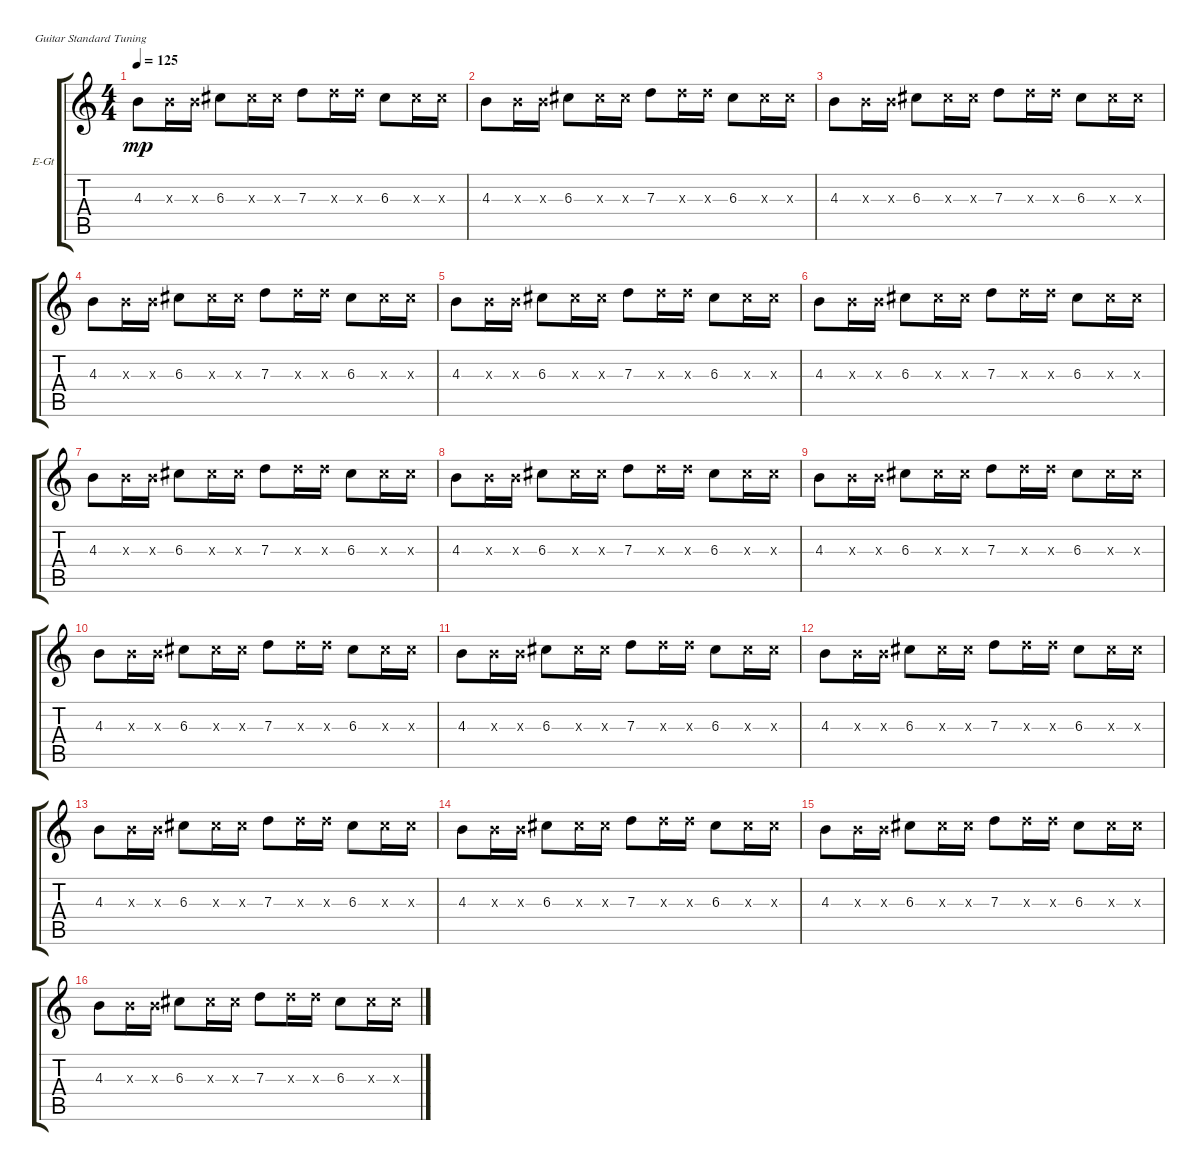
\defaultSystemsLayout 4
\bracketExtendMode groupsimilarinstruments
\firstSystemTrackNameOrientation horizontal
\otherSystemsTrackNameOrientation horizontal
\track ("Electric Guitar" "E-Gt") {instrument overdrivenguitar}
\staff {score tabs}
\tuning (E4 B3 G3 D3 A2 E2)
\ts (4 4)
\tempo 125
\clef g2
\scale
0.485477
\ks c
4.3.8{dy mp instrument overdrivenguitar} 4.3{x}.16 4.3{x}.16 6.3.8 6.3{x}.16 6.3{x}.16 7.3.8 7.3{x}.16 7.3{x}.16 6.3.8 6.3{x}.16 6.3{x}.16 |
\scale
0.257261 4.3.8 4.3{x}.16 4.3{x}.16 6.3.8 6.3{x}.16 6.3{x}.16 7.3.8 7.3{x}.16 7.3{x}.16 6.3.8 6.3{x}.16 6.3{x}.16 |
\scale
0.257261 4.3.8 4.3{x}.16 4.3{x}.16 6.3.8 6.3{x}.16 6.3{x}.16 7.3.8 7.3{x}.16 7.3{x}.16 6.3.8 6.3{x}.16 6.3{x}.16 |
4.3.8 4.3{x}.16 4.3{x}.16 6.3.8 6.3{x}.16 6.3{x}.16 7.3.8 7.3{x}.16 7.3{x}.16 6.3.8 6.3{x}.16 6.3{x}.16 |
4.3.8 4.3{x}.16 4.3{x}.16 6.3.8 6.3{x}.16 6.3{x}.16 7.3.8 7.3{x}.16 7.3{x}.16 6.3.8 6.3{x}.16 6.3{x}.16 |
4.3.8 4.3{x}.16 4.3{x}.16 6.3.8 6.3{x}.16 6.3{x}.16 7.3.8 7.3{x}.16 7.3{x}.16 6.3.8 6.3{x}.16 6.3{x}.16 |
4.3.8 4.3{x}.16 4.3{x}.16 6.3.8 6.3{x}.16 6.3{x}.16 7.3.8 7.3{x}.16 7.3{x}.16 6.3.8 6.3{x}.16 6.3{x}.16 |
4.3.8 4.3{x}.16 4.3{x}.16 6.3.8 6.3{x}.16 6.3{x}.16 7.3.8 7.3{x}.16 7.3{x}.16 6.3.8 6.3{x}.16 6.3{x}.16 |
4.3.8 4.3{x}.16 4.3{x}.16 6.3.8 6.3{x}.16 6.3{x}.16 7.3.8 7.3{x}.16 7.3{x}.16 6.3.8 6.3{x}.16 6.3{x}.16 |
4.3.8 4.3{x}.16 4.3{x}.16 6.3.8 6.3{x}.16 6.3{x}.16 7.3.8 7.3{x}.16 7.3{x}.16 6.3.8 6.3{x}.16 6.3{x}.16 |
4.3.8 4.3{x}.16 4.3{x}.16 6.3.8 6.3{x}.16 6.3{x}.16 7.3.8 7.3{x}.16 7.3{x}.16 6.3.8 6.3{x}.16 6.3{x}.16 |
4.3.8 4.3{x}.16 4.3{x}.16 6.3.8 6.3{x}.16 6.3{x}.16 7.3.8 7.3{x}.16 7.3{x}.16 6.3.8 6.3{x}.16 6.3{x}.16 |
4.3.8 4.3{x}.16 4.3{x}.16 6.3.8 6.3{x}.16 6.3{x}.16 7.3.8 7.3{x}.16 7.3{x}.16 6.3.8 6.3{x}.16 6.3{x}.16 |
4.3.8 4.3{x}.16 4.3{x}.16 6.3.8 6.3{x}.16 6.3{x}.16 7.3.8 7.3{x}.16 7.3{x}.16 6.3.8 6.3{x}.16 6.3{x}.16 |
4.3.8 4.3{x}.16 4.3{x}.16 6.3.8 6.3{x}.16 6.3{x}.16 7.3.8 7.3{x}.16 7.3{x}.16 6.3.8 6.3{x}.16 6.3{x}.16 |
4.3.8 4.3{x}.16 4.3{x}.16 6.3.8 6.3{x}.16 6.3{x}.16 7.3.8 7.3{x}.16 7.3{x}.16 6.3.8 6.3{x}.16 6.3{x}.16
